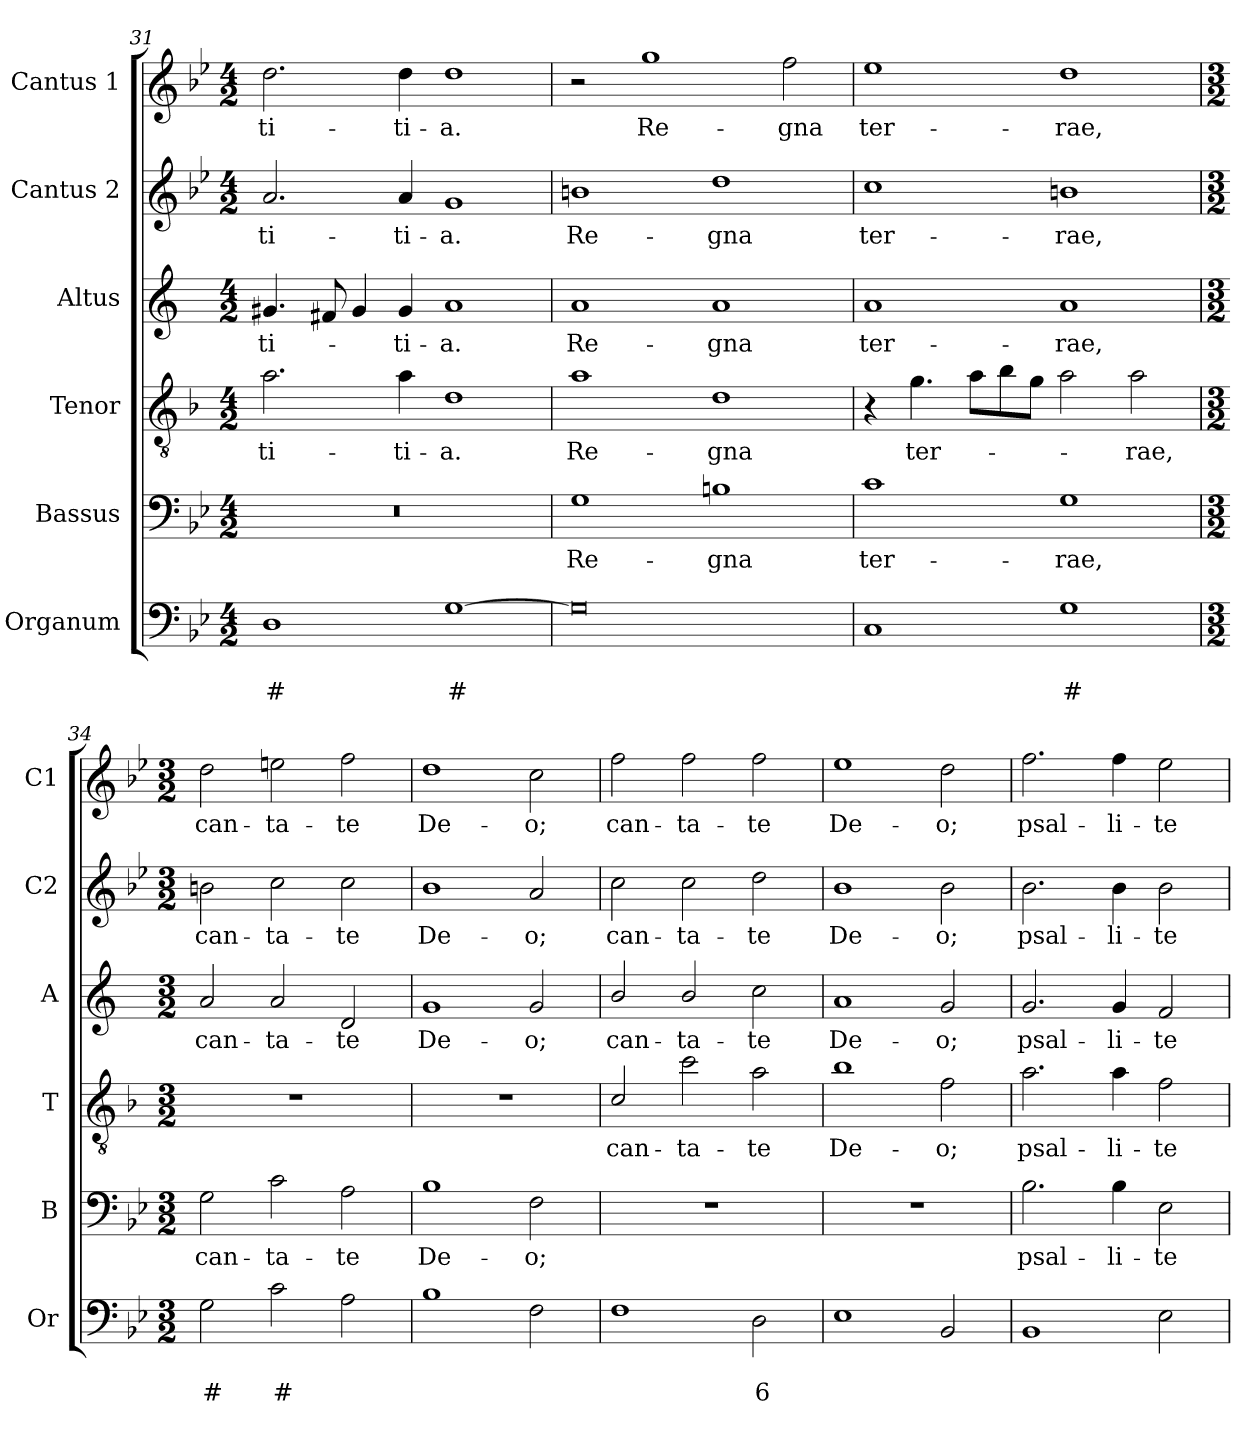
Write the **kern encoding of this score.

**kern	**text	**text	**kern	**text	**kern	**text	**kern	**text	**kern	**text	**kern	**text
*part6	*part6	*part6	*part5	*part5	*part4	*part4	*part3	*part3	*part2	*part2	*part1	*part1
*staff6	*staff6	*staff6	*staff5	*staff5	*staff4	*staff4	*staff3	*staff3	*staff2	*staff2	*staff1	*staff1
*I"Organum	*	*	*I"Bassus	*	*I"Tenor	*	*I"Altus	*	*I"Cantus 2	*	*I"Cantus 1	*
*I'Or	*	*	*I'B	*	*I'T	*	*I'A	*	*I'C2	*	*I'C1	*
*clefF4	*	*	*clefF4	*	*clefGv2	*	*clefG2	*	*clefG2	*	*clefG2	*
*	*	*	*	*	*ITrd4c7	*	*ITrd1c2	*	*	*	*	*
*k[b-e-]	*	*	*k[b-e-]	*	*k[b-e-]	*	*k[b-e-]	*	*k[b-e-]	*	*k[b-e-]	*
*B-:	*	*	*B-:	*	*B-:	*	*B-:	*	*B-:	*	*B-:	*
*M4/2	*	*	*M4/2	*	*M4/2	*	*M4/2	*	*M4/2	*	*M4/2	*
=31	=31	=31	=31	=31	=31	=31	=31	=31	=31	=31	=31	=31
!	!	!LO:LY:b	!	!	!	!LO:LY:b	!	!LO:LY:b	!	!LO:LY:b	!	!LO:LY:b
1D	.	#	0r	.	2.d\	-ti-	4.f#X/	-ti-	2.a/	-ti-	2.dd\	-ti-
.	.	.	.	.	.	.	8en/	.	.	.	.	.
.	.	.	.	.	.	.	4f#/	.	.	.	.	.
!	!	!	!	!	!	!LO:LY:b	!	!LO:LY:b	!	!LO:LY:b	!	!LO:LY:b
.	.	.	.	.	4d\	-ti-	4f#/	-ti-	4a/	-ti-	4dd\	-ti-
!	!	!LO:LY:b	!	!	!	!LO:LY:b	!	!LO:LY:b	!	!LO:LY:b	!	!LO:LY:b
[1G	.	#	.	.	1G	-a.	1g	-a.	1g	-a.	1dd	-a.
=32	=32	=32	=32	=32	=32	=32	=32	=32	=32	=32	=32	=32
!	!	!	!	!LO:LY:b	!	!LO:LY:b	!	!LO:LY:b	!	!LO:LY:b	!	!
0G]	.	.	1G	Re-	1d	Re-	1g	Re-	1bn	Re-	2r	.
!	!	!	!	!	!	!	!	!	!	!	!	!LO:LY:b
.	.	.	.	.	.	.	.	.	.	.	1gg	Re-
!	!	!	!	!LO:LY:b	!	!LO:LY:b	!	!LO:LY:b	!	!LO:LY:b	!	!
.	.	.	1Bn	-gna	1G	-gna	1g	-gna	1dd	-gna	.	.
!	!	!	!	!	!	!	!	!	!	!	!	!LO:LY:b
.	.	.	.	.	.	.	.	.	.	.	2ff\	-gna
=33	=33	=33	=33	=33	=33	=33	=33	=33	=33	=33	=33	=33
!	!	!	!	!LO:LY:b	!	!	!	!LO:LY:b	!	!LO:LY:b	!	!LO:LY:b
1C	.	.	1c	ter-	4r	.	1g	ter-	1cc	ter-	1ee-	ter-
!	!	!	!	!	!	!LO:LY:b	!	!	!	!	!	!
.	.	.	.	.	4.c\	ter-	.	.	.	.	.	.
.	.	.	.	.	8d\L	.	.	.	.	.	.	.
.	.	.	.	.	8e-\	.	.	.	.	.	.	.
.	.	.	.	.	8c\J	.	.	.	.	.	.	.
!	!	!LO:LY:b	!	!LO:LY:b	!	!	!	!LO:LY:b	!	!LO:LY:b	!	!LO:LY:b
1G	.	#	1G	-rae,	2d\	.	1g	-rae,	1bn	-rae,	1dd	-rae,
!	!	!	!	!	!	!LO:LY:b	!	!	!	!	!	!
.	.	.	.	.	2d\	-rae,	.	.	.	.	.	.
!!LO:LB:g=z
=34	=34	=34	=34	=34	=34	=34	=34	=34	=34	=34	=34	=34
*M3/2	*	*	*M3/2	*	*M3/2	*	*M3/2	*	*M3/2	*	*M3/2	*
!	!	!LO:LY:b	!	!LO:LY:b	!	!	!	!LO:LY:b	!	!LO:LY:b	!	!LO:LY:b
2G\	.	#	2G\	can-	1.r	.	2g/	can-	2bn\	can-	2dd\	can-
!	!	!LO:LY:b	!	!LO:LY:b	!	!	!	!LO:LY:b	!	!LO:LY:b	!	!LO:LY:b
2c\	.	#	2c\	-ta-	.	.	2g/	-ta-	2cc\	-ta-	2een\	-ta-
!	!	!	!	!LO:LY:b	!	!	!	!LO:LY:b	!	!LO:LY:b	!	!LO:LY:b
2A\	.	.	2A\	-te	.	.	2c/	-te	2cc\	-te	2ff\	-te
=35	=35	=35	=35	=35	=35	=35	=35	=35	=35	=35	=35	=35
!	!	!	!	!LO:LY:b	!	!	!	!LO:LY:b	!	!LO:LY:b	!	!LO:LY:b
1B-	.	.	1B-	De-	1.r	.	1f	De-	1b-	De-	1dd	De-
!	!	!	!	!LO:LY:b	!	!	!	!LO:LY:b	!	!LO:LY:b	!	!LO:LY:b
2F\	.	.	2F\	-o;	.	.	2f/	-o;	2a/	-o;	2cc\	-o;
=36	=36	=36	=36	=36	=36	=36	=36	=36	=36	=36	=36	=36
!	!	!	!	!	!	!LO:LY:b	!	!LO:LY:b	!	!LO:LY:b	!	!LO:LY:b
1F	.	.	1.r	.	2F/	can-	2a/	can-	2cc\	can-	2ff\	can-
!	!	!	!	!	!	!LO:LY:b	!	!LO:LY:b	!	!LO:LY:b	!	!LO:LY:b
.	.	.	.	.	2f\	-ta-	2a/	-ta-	2cc\	-ta-	2ff\	-ta-
!	!	!LO:LY:b	!	!	!	!LO:LY:b	!	!LO:LY:b	!	!LO:LY:b	!	!LO:LY:b
2D\	.	6	.	.	2d\	-te	2b-\	-te	2dd\	-te	2ff\	-te
=37	=37	=37	=37	=37	=37	=37	=37	=37	=37	=37	=37	=37
!	!	!	!	!	!	!LO:LY:b	!	!LO:LY:b	!	!LO:LY:b	!	!LO:LY:b
1E-	.	.	1.r	.	1e-	De-	1g	De-	1b-	De-	1ee-	De-
!	!	!	!	!	!	!LO:LY:b	!	!LO:LY:b	!	!LO:LY:b	!	!LO:LY:b
2BB-/	.	.	.	.	2B-\	-o;	2f/	-o;	2b-\	-o;	2dd\	-o;
=38	=38	=38	=38	=38	=38	=38	=38	=38	=38	=38	=38	=38
!	!	!	!	!LO:LY:b	!	!LO:LY:b	!	!LO:LY:b	!	!LO:LY:b	!	!LO:LY:b
1BB-	.	.	2.B-\	psal-	2.d\	psal-	2.f/	psal-	2.b-\	psal-	2.ff\	psal-
!	!	!	!	!LO:LY:b	!	!LO:LY:b	!	!LO:LY:b	!	!LO:LY:b	!	!LO:LY:b
.	.	.	4B-\	-li-	4d\	-li-	4f/	-li-	4b-\	-li-	4ff\	-li-
!	!	!	!	!LO:LY:b	!	!LO:LY:b	!	!LO:LY:b	!	!LO:LY:b	!	!LO:LY:b
2E-\	.	.	2E-\	-te	2B-\	-te	2e-/	-te	2b-\	-te	2ee-\	-te
=	=	=	=	=	=	=	=	=	=	=	=	=
*-	*-	*-	*-	*-	*-	*-	*-	*-	*-	*-	*-	*-
